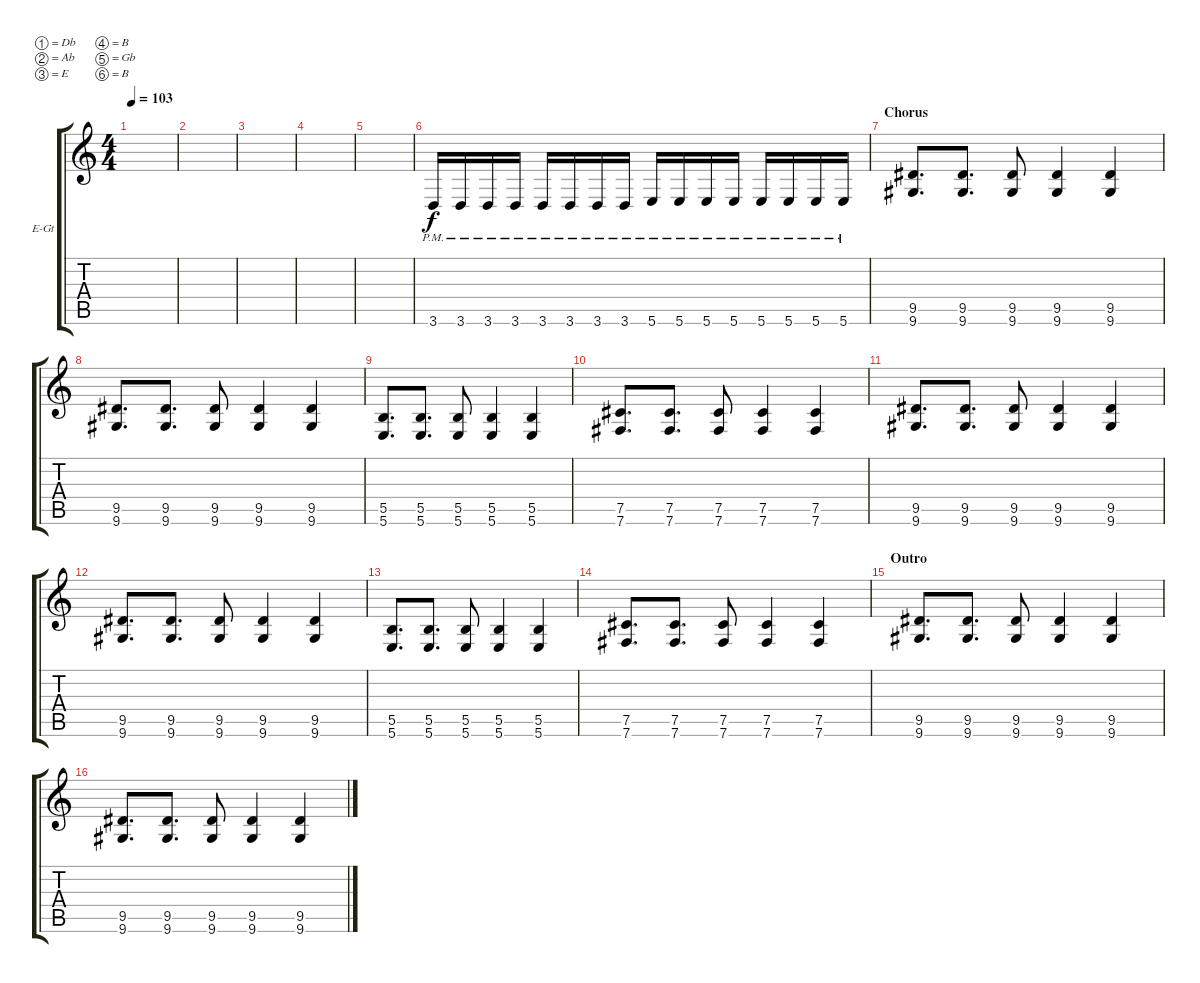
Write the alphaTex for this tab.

\bracketExtendMode groupsimilarinstruments
\firstSystemTrackNameOrientation horizontal
\otherSystemsTrackNameOrientation horizontal
\track ("Серж - dist" "E-Gt") {instrument overdrivenguitar}
\staff {score tabs}
\tuning (Db4 Ab3 E3 B2 Gb2 B1)
\ts (4 4)
\tempo 103
\clef g2
\ks c
|
|
|
|
|
3.6{pm}.16 3.6{pm}.16 3.6{pm}.16 3.6{pm}.16 3.6{pm}.16 3.6{pm}.16 3.6{pm}.16 3.6{pm}.16 5.6{pm}.16 5.6{pm}.16 5.6{pm}.16 5.6{pm}.16 5.6{pm}.16 5.6{pm}.16 5.6{pm}.16 5.6{pm}.16 |
\section ("" "Chorus")
(9.6 9.5).8{d} (9.5 9.6).8{d} (9.5 9.6).8 (9.6 9.5).4 (9.5 9.6).4 |
(9.6 9.5).8{d} (9.5 9.6).8{d} (9.5 9.6).8 (9.6 9.5).4 (9.5 9.6).4 |
(5.6 5.5).8{d} (5.5 5.6).8{d} (5.5 5.6).8 (5.6 5.5).4 (5.5 5.6).4 |
(7.6 7.5).8{d} (7.5 7.6).8{d} (7.5 7.6).8 (7.6 7.5).4 (7.5 7.6).4 |
(9.6 9.5).8{d} (9.5 9.6).8{d} (9.5 9.6).8 (9.6 9.5).4 (9.5 9.6).4 |
(9.6 9.5).8{d} (9.5 9.6).8{d} (9.5 9.6).8 (9.6 9.5).4 (9.5 9.6).4 |
(5.6 5.5).8{d} (5.5 5.6).8{d} (5.5 5.6).8 (5.6 5.5).4 (5.5 5.6).4 |
(7.6 7.5).8{d} (7.5 7.6).8{d} (7.5 7.6).8 (7.6 7.5).4 (7.5 7.6).4 |
\section ("" "Outro")
(9.6 9.5).8{d} (9.5 9.6).8{d} (9.5 9.6).8 (9.6 9.5).4 (9.5 9.6).4 |
(9.6 9.5).8{d} (9.5 9.6).8{d} (9.5 9.6).8 (9.6 9.5).4 (9.5 9.6).4
